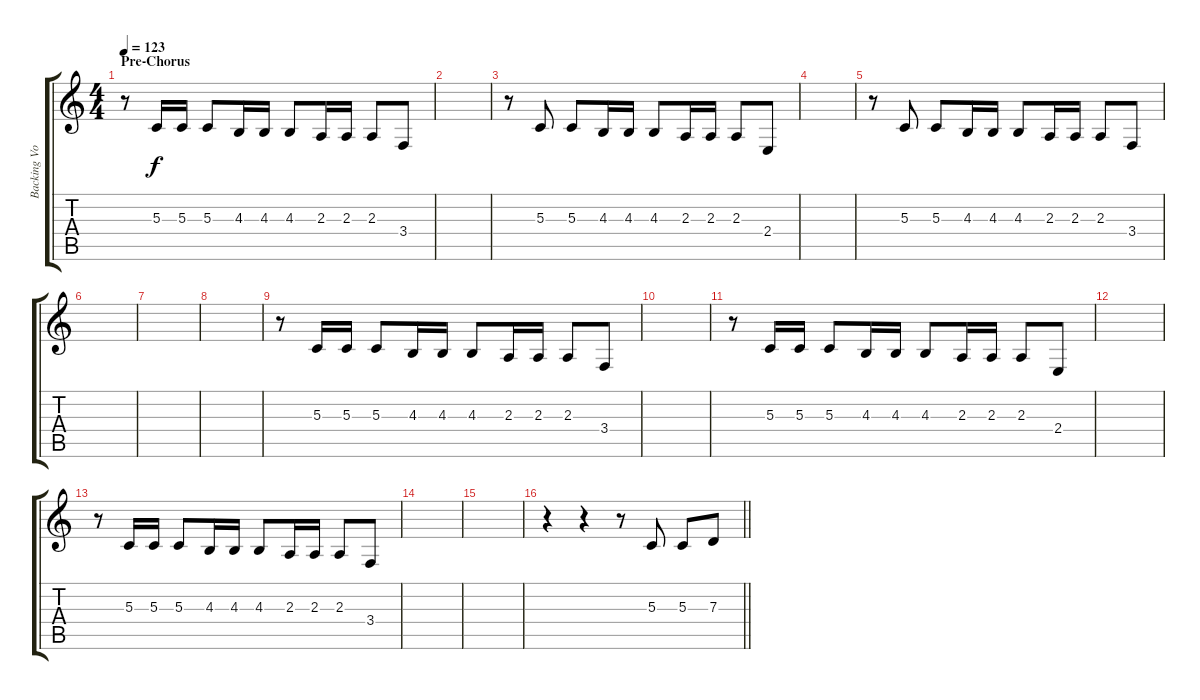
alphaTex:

\track ("Backing Vocals" "Backing Vo") {instrument lead6voice}
\staff {score tabs}
\tuning (E4 B3 G3 D3 A2 E2) {hide}
\ts (4 4)
\section ("" "Pre-Chorus")
\tempo 123
\clef g2
\ks c
r.8{dy f} 5.3.16 5.3.16 5.3.8 4.3.16 4.3.16 4.3.8 2.3.16 2.3.16 2.3.8 3.4.8 |
|
r.8 5.3.8 5.3.8 4.3.16 4.3.16 4.3.8 2.3.16 2.3.16 2.3.8 2.4.8 |
|
r.8 5.3.8 5.3.8 4.3.16 4.3.16 4.3.8 2.3.16 2.3.16 2.3.8 3.4.8 |
|
|
|
r.8 5.3.16 5.3.16 5.3.8 4.3.16 4.3.16 4.3.8 2.3.16 2.3.16 2.3.8 3.4.8 |
|
r.8 5.3.16 5.3.16 5.3.8 4.3.16 4.3.16 4.3.8 2.3.16 2.3.16 2.3.8 2.4.8 |
|
r.8 5.3.16 5.3.16 5.3.8 4.3.16 4.3.16 4.3.8 2.3.16 2.3.16 2.3.8 3.4.8 |
|
|
\barLineRight lightlight
r.4 r.4 r.8 5.3.8 5.3.8 7.3.8
